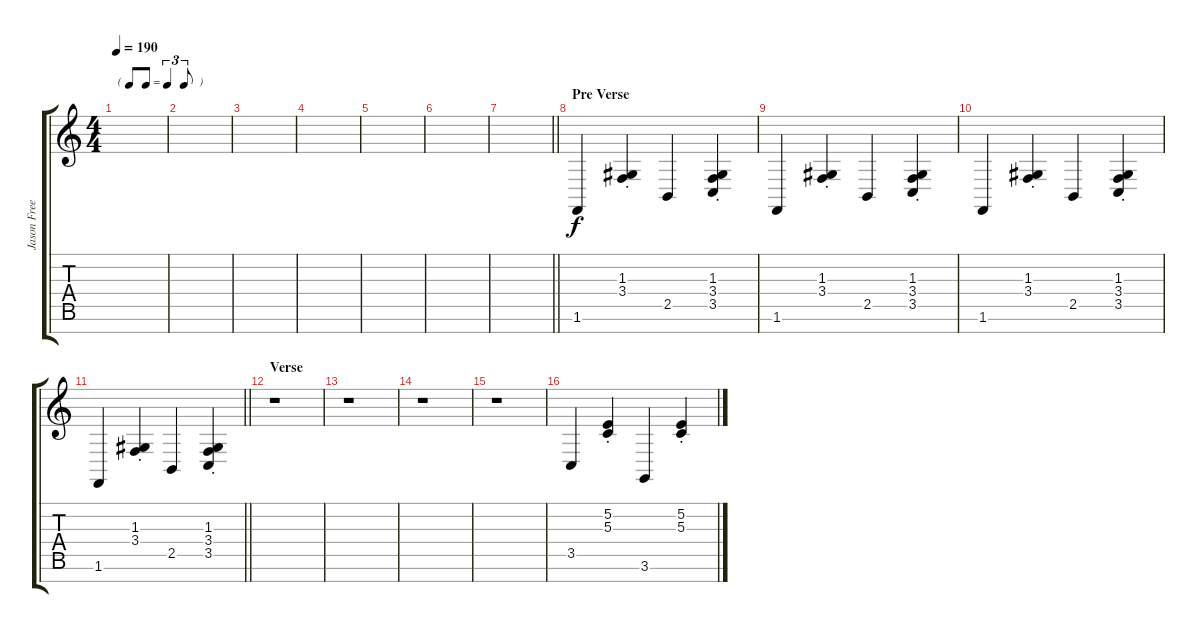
\track ("Jason Freese" "Jason Free") {instrument harpsichord}
\staff {score tabs}
\tuning (E4 B3 G3 D3 A2 E2 B1) {hide}
\ts (4 4)
\tf triplet8th
\tempo 190
\clef g2
\ks c
|
|
|
|
|
|
\barLineRight lightlight
|
\section ("" "Pre Verse")
1.6.4 (1.3{st} 3.4{st}).4 2.5.4 (1.3{st} 3.4{st} 3.5).4 |
1.6.4 (1.3{st} 3.4{st}).4 2.5.4 (1.3{st} 3.4{st} 3.5).4 |
1.6.4 (1.3{st} 3.4{st}).4 2.5.4 (1.3{st} 3.4{st} 3.5).4 |
\barLineRight lightlight
1.6.4 (1.3{st} 3.4{st}).4 2.5.4 (1.3{st} 3.4{st} 3.5).4 |
\section ("" "Verse")
r.1 |
r.1 |
r.1 |
r.1 |
3.5.4 (5.2{st} 5.3{st}).4 3.6.4 (5.2{st} 5.3{st}).4
